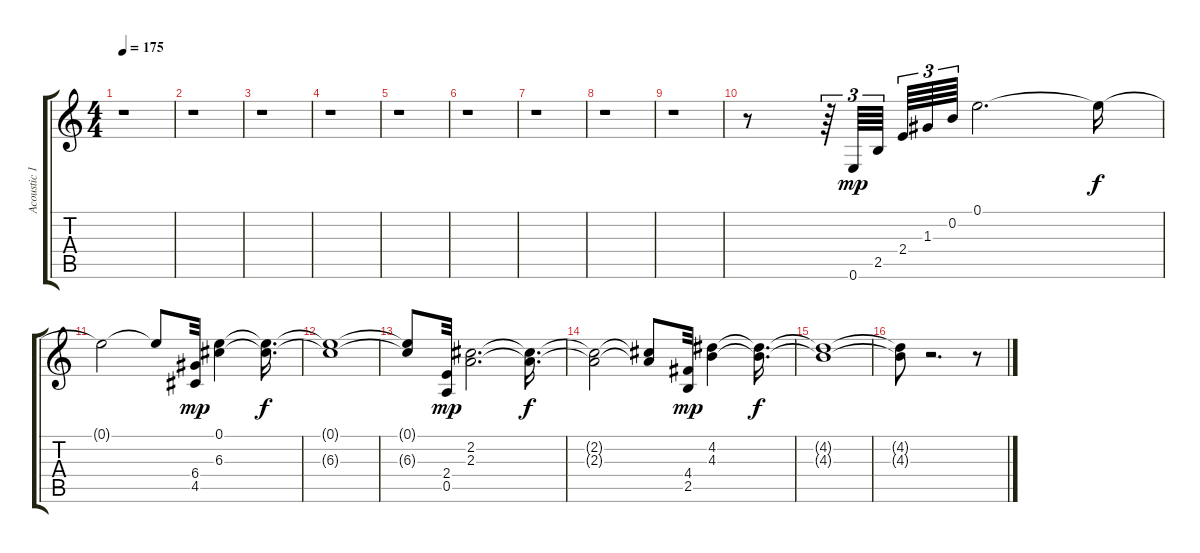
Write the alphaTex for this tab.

\track ("Acoustic 1" "Acoustic 1") {instrument acousticguitarnylon}
\staff {score tabs}
\tuning (E4 B3 G3 D3 A2 E2) {hide}
\ts (4 4)
\tempo 175
\clef g2
\ks c
r.1{dy f} |
r.1 |
r.1 |
r.1 |
r.1 |
r.1 |
r.1 |
r.1 |
r.1 |
r.8 r.64{tu (3 2)} 0.6.64{tu (3 2) dy mp} 2.5.64{tu (3 2) beam splitsecondary} 2.4.64{tu (3 2)} 1.3.64{tu (3 2)} 0.2.64{tu (3 2)} 0.1.2{d} 0.1{t}.16{dy f} |
0.1{t}.2 0.1{t}.8 (6.4 4.5).32{dy mp} (0.1 6.3).4 (0.1{t} 6.3{t}).16{d dy f} |
(0.1{t} 6.3{t}).1 |
(0.1{t} 6.3{t}).8 (2.4 0.5).32{dy mp} (2.2 2.3).2{d} (2.2{t} 2.3{t}).16{d dy f} |
(2.2{t} 2.3{t}).2 (2.2{t} 2.3{t}).8 (4.4 2.5).32{dy mp} (4.2 4.3).4 (4.2{t} 4.3{t}).16{d dy f} |
(4.2{t} 4.3{t}).1 |
(4.2{t} 4.3{t}).8 r.2{d} r.8
